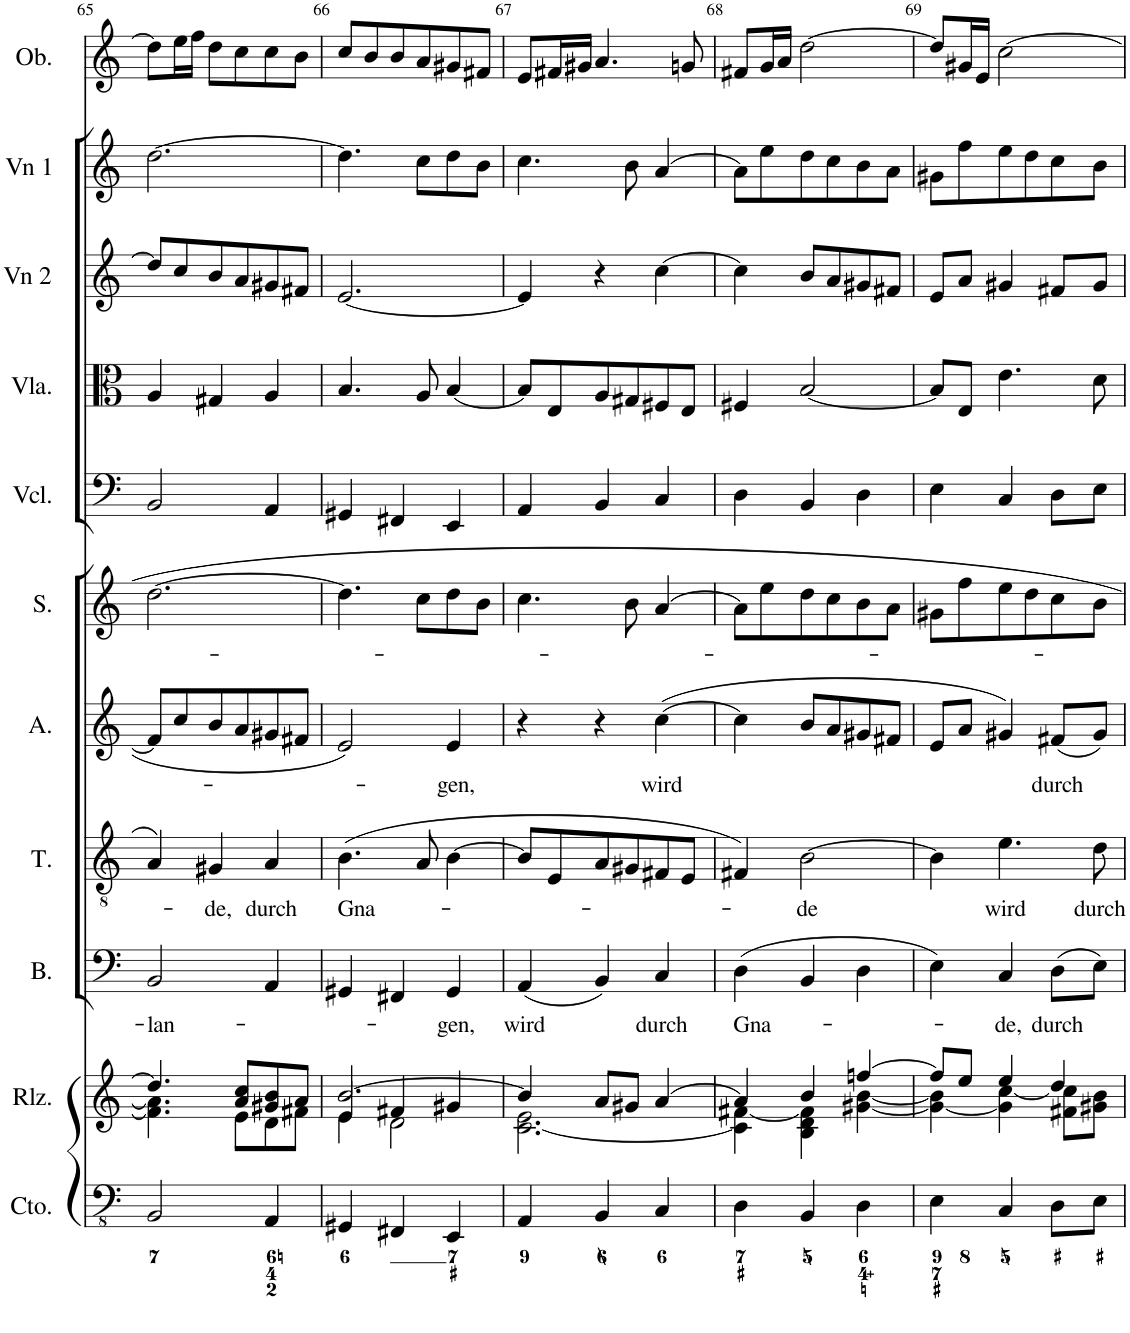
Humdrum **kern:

**kern	**kern	**kern	**text	**kern	**text	**kern	**text	**kern	**kern	**kern	**kern	**kern	**kern	**kern	**kern
*part13	*part12	*part11	*part11	*part10	*part10	*part9	*part9	*part8	*part7	*part6	*part5	*part4	*part3	*part2	*part1
*staff13	*staff12	*staff11	*staff11	*staff10	*staff10	*staff9	*staff9	*staff8	*staff7	*staff6	*staff5	*staff4	*staff3	*staff2	*staff1
*I"Continuo	*I"Rlzn.	*I"Bass	*	*I"Tenor	*	*I"Alto	*	*I"Soprano	*I"Contrabass	*I"'Cello/Cb	*I"Viola	*I"Violin 2	*I"Violin 1	*I"OboeXEQ	*I"Oboe
*I'Cto.	*I'Rlz.	*I'B.	*	*I'T.	*	*I'A.	*	*I'S.	*I'Cb	*	*I'Vla.	*I'Vn 2	*I'Vn 1	*I'Ob	*I'Ob.
!!LO:PB:g=z
*clefFv4	*clefG2	*clefF4	*	*clefGv2	*	*clefG2	*	*clefG2	*clefFv4	*clefF4	*clefC3	*clefG2	*clefG2	*clefG2	*clefG2
*	*	*	*	*	*	*	*	*	*Trd7c12	*	*	*	*	*	*
*k[]	*k[]	*k[]	*	*k[]	*	*k[]	*	*k[]	*k[]	*k[]	*k[]	*k[]	*k[]	*k[]	*k[]
*M3/4	*M3/4	*M3/4	*	*M3/4	*	*M3/4	*	*M3/4	*M3/4	*M3/4	*M3/4	*M3/4	*M3/4	*M3/4	*M3/4
=65	=65	=65	=65	=65	=65	=65	=65	=65	=65	=65	=65	=65	=65	=65	=65
*	*^	*	*	*	*	*	*	*	*	*	*	*	*	*	*
!	!	!	!	!LO:LY:b	!	!	!	!	!	!	!	!	!	!	!	!
2BBB/	4.dd/]	4.f\] 4.a\]	2BB/	-lan-	4A/	.	8f/L]	.	[2.dd\	2BBB	2BB/	4A/	8dd/L]	[2.dd\	8dd\L]	8dd\L]
.	.	.	.	.	.	.	8cc/	.	.	.	.	.	8cc/	.	16ee\L	16ee\L
.	.	.	.	.	.	.	.	.	.	.	.	.	.	.	16ff\JJ	16ff\JJ
!	!	!	!	!	!	!LO:LY:b	!	!	!	!	!	!	!	!	!	!
.	.	.	.	.	4G#X/	-de,	8b/	.	.	.	.	4G#X/	8b/	.	8dd\L	8dd\L
.	8a/ 8cc/L	8e\L	.	.	.	.	8a/	.	.	.	.	.	8a/	.	8cc\J	8cc\
!	!	!	!	!	!	!LO:LY:b	!	!	!	!	!	!	!	!	!	!
4AAA/	8g#X/ 8b/	8d\	4AA/	.	4A/	durch	8g#X/	.	.	4AAA	4AA/	4A/	8g#X/	.	8cc\L	8cc\
.	8a/J	8f#X\J	.	.	.	.	8f#X/J	.	.	.	.	.	8f#X/J	.	8b\J	8b\J
=66	=66	=66	=66	=66	=66	=66	=66	=66	=66	=66	=66	=66	=66	=66	=66	=66
*	*	*^	*	*	*	*	*	*	*	*	*	*	*	*	*	*
!	!	!	!	!	!	!	!LO:LY:b	!	!	!	!	!	!	!	!	!	!
4GGG#X/	[2.b/	4e/	4e\	4GG#X/	.	(4.B\	Gna-	2e/	.	4.dd\]	4GGG#X	4GG#X/	4.B/	[2.e/	4.dd\]	8cc\L	8cc/L
.	.	.	.	.	.	.	.	.	.	.	.	.	.	.	.	8b\J	8b/
4FFF#X/	.	4f#X/	2d\	4FF#X/	.	.	.	.	.	.	4FFF#X	4FF#X/	.	.	.	8b/L	8b/
.	.	.	.	.	.	8A/	.	.	.	8cc\L	.	.	8A/	.	8cc\L	8a/J	8a/
!	!	!	!	!	!LO:LY:b	!	!	!	!LO:LY:b	!	!	!	!	!	!	!	!
4EEE/	.	4g#X/	.	4GG#/	-gen,	[4B\	.	4e/	-gen,	8dd\	4EEE	4EE/	[4B/	.	8dd\	8g#X/L	8g#X/
.	.	.	.	.	.	.	.	.	.	8b\J	.	.	.	.	8b\J	8f#X/J	8f#X/J
*	*	*v	*v	*	*	*	*	*	*	*	*	*	*	*	*	*	*
=67	=67	=67	=67	=67	=67	=67	=67	=67	=67	=67	=67	=67	=67	=67	=67	=67
!	!	!	!	!LO:LY:b	!	!	!	!	!	!	!	!	!	!	!	!
4AAA/	4b/]	[2.c\ 2.e\	(4AA/	wird	8B/L]	.	4r	.	4.cc\	4AAA	4AA/	8B/L]	4e/]	4.cc\	8e/L	8e/L
.	.	.	.	.	8E/	.	.	.	.	.	.	8E/	.	.	16f#X/L	16f#X/L
.	.	.	.	.	.	.	.	.	.	.	.	.	.	.	16g#X/JJ	16g#X/JJ
4BBB/	8a/L	.	4BB/)	.	8A/	.	4r	.	.	4BBB	4BB/	8A/	4r	.	4.a	4.a/
.	8g#X/J	.	.	.	8G#X/	.	.	.	8b\	.	.	8G#X/	.	8b\	.	.
!	!	!	!	!LO:LY:b	!	!	!	!LO:LY:b	!	!	!	!	!	!	!	!
4CC/	[4a/	.	4C/	durch	8F#X/	.	([4cc\	wird	[4a/	4CC	4C/	8F#X/	[4cc\	[4a/	.	.
.	.	.	.	.	8E/J	.	.	.	.	.	.	8E/J	.	.	8gn	8gn/
=68	=68	=68	=68	=68	=68	=68	=68	=68	=68	=68	=68	=68	=68	=68	=68	=68
!	!	!	!	!LO:LY:b	!	!	!	!	!	!	!	!	!	!	!	!
4DD\	4a/]	4c\] [4f#X\	(4D\	Gna-	4F#X/)	.	4cc\]	.	8a\L]	4DD	4D\	4F#X/	4cc\]	8a\L]	8f#X/L	8f#X/L
.	.	.	.	.	.	.	.	.	8ee\	.	.	.	.	8ee\	16g/L	16g/L
.	.	.	.	.	.	.	.	.	.	.	.	.	.	.	16a/JJ	16a/JJ
!	!	!	!	!	!	!LO:LY:b	!	!	!	!	!	!	!	!	!	!
4BBB/	4b/	4B\ 4d\ 4f#\]	4BB/	.	[2B\	de	8b/L	.	8dd\	4BBB	4BB/	[2B/	8b/L	8dd\	[2dd	[2dd\
.	.	.	.	.	.	.	8a/	.	8cc\	.	.	.	8a/	8cc\	.	.
4DD\	[4ffn/	[4g#X\ [4b\	4D\	.	.	.	8g#X/	.	8b\	4DD	4D\	.	8g#X/	8b\	.	.
.	.	.	.	.	.	.	8f#X/J	.	8a\J	.	.	.	8f#X/J	8a\J	.	.
=69	=69	=69	=69	=69	=69	=69	=69	=69	=69	=69	=69	=69	=69	=69	=69	=69
4EE\	8ff/L]	4g#\_ 4b\]	4E\)	.	4B\]	.	8e/L	.	8g#X\L	4EE	4E\	8B/L]	8e/L	8g#X\L	8dd/L]	8dd/L]
.	8ee/J	.	.	.	.	.	8a/J	.	8ff\	.	.	8E/J	8a/J	8ff\	16g#X/L	16g#X/L
.	.	.	.	.	.	.	.	.	.	.	.	.	.	.	16e/JJ	16e/JJ
!	!	!	!	!LO:LY:b	!	!LO:LY:b	!	!	!	!	!	!	!	!	!	!
4CC/	4ee/	4g#\] [4cc\	4C/	-de,	4.e\	wird	4g#X/)	.	8ee\	4CC	4C/	4.e\	4g#X/	8ee\	[2cc	[2cc\
.	.	.	.	.	.	.	.	.	8dd\	.	.	.	.	8dd\	.	.
!	!	!	!	!LO:LY:b	!	!	!	!LO:LY:b	!	!	!	!	!	!	!	!
8DD\L	4dd/	8f#X\ 8cc\]L	(8D\L	durch	.	.	(8f#X/L	durch	8cc\	8DD/L	8D\L	.	8f#X/L	8cc\	.	.
!	!	!	!	!	!	!LO:LY:b	!	!	!	!	!	!	!	!	!	!
8EE\J	.	8g#X\ 8b\J	8E\J)	.	8d\	durch	8g#/J)	.	8b\J	8EE/J	8E\J	8d\	8g#/J	8b\J	.	.
*	*v	*v	*	*	*	*	*	*	*	*	*	*	*	*	*	*
=	=	=	=	=	=	=	=	=	=	=	=	=	=	=	=
*-	*-	*-	*-	*-	*-	*-	*-	*-	*-	*-	*-	*-	*-	*-	*-
